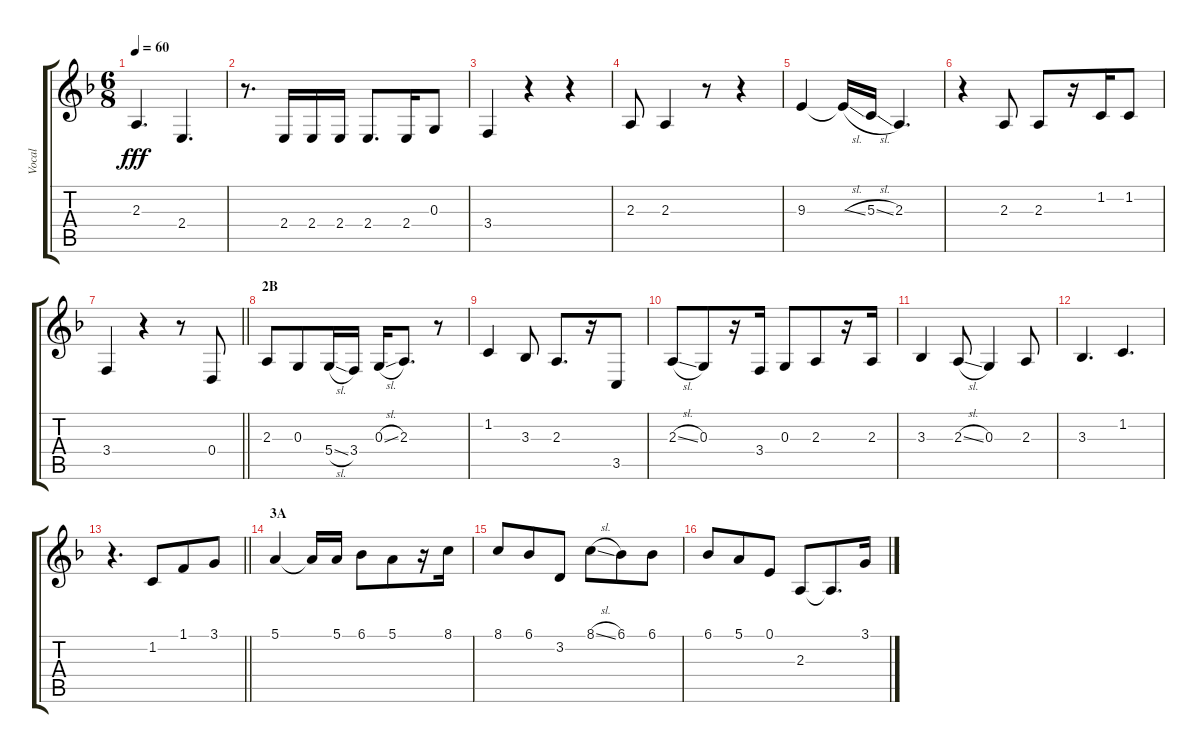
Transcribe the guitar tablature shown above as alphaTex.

\track ("Vocal" "Vocal") {instrument voiceoohs}
\staff {score tabs}
\tuning (E4 B3 G3 D3 A2 E2) {hide}
\ts (6 8)
\tempo 60
\clef g2
\ks f
2.3.4{d dy fff} 2.4.4{d} |
r.8{d} 2.4.16 2.4.16 2.4.16 2.4.8{d} 2.4.16 0.3.8 |
3.4.4 r.4 r.4 |
2.3.8 2.3.4 r.8 r.4 |
9.3.4 9.3{sl t}.16 5.3{sl}.16 2.3.4{d} |
r.4 2.3.8 2.3.8 r.16 1.2.16 1.2.8 |
\barLineRight lightlight
3.4.4 r.4 r.8 0.4.8 |
\section ("" "2B")
2.3.8 0.3.8 5.4{sl}.16 3.4.16 0.3{sl}.16 2.3.8{d} r.8 |
1.2.4 3.3.8 2.3.8{d} r.16 3.5.8 |
2.3{sl}.8 0.3.8 r.16 3.4.16 0.3.8 2.3.8 r.16 2.3.16 |
3.3.4 2.3{sl}.8 0.3.4 2.3.8 |
3.3.4{d} 1.2.4{d} |
\barLineRight lightlight
r.4{d} 1.2.8 1.1.8 3.1.8 |
\section ("" "3A")
5.1.4 5.1{t}.16 5.1.16 6.1.8 5.1.8 r.16 8.1.16 |
8.1.8 6.1.8 3.2.8 8.1{sl}.8 6.1.8 6.1.8 |
6.1.8 5.1.8 0.1.8 2.3.8 2.3{t}.8{d} 3.1.16
